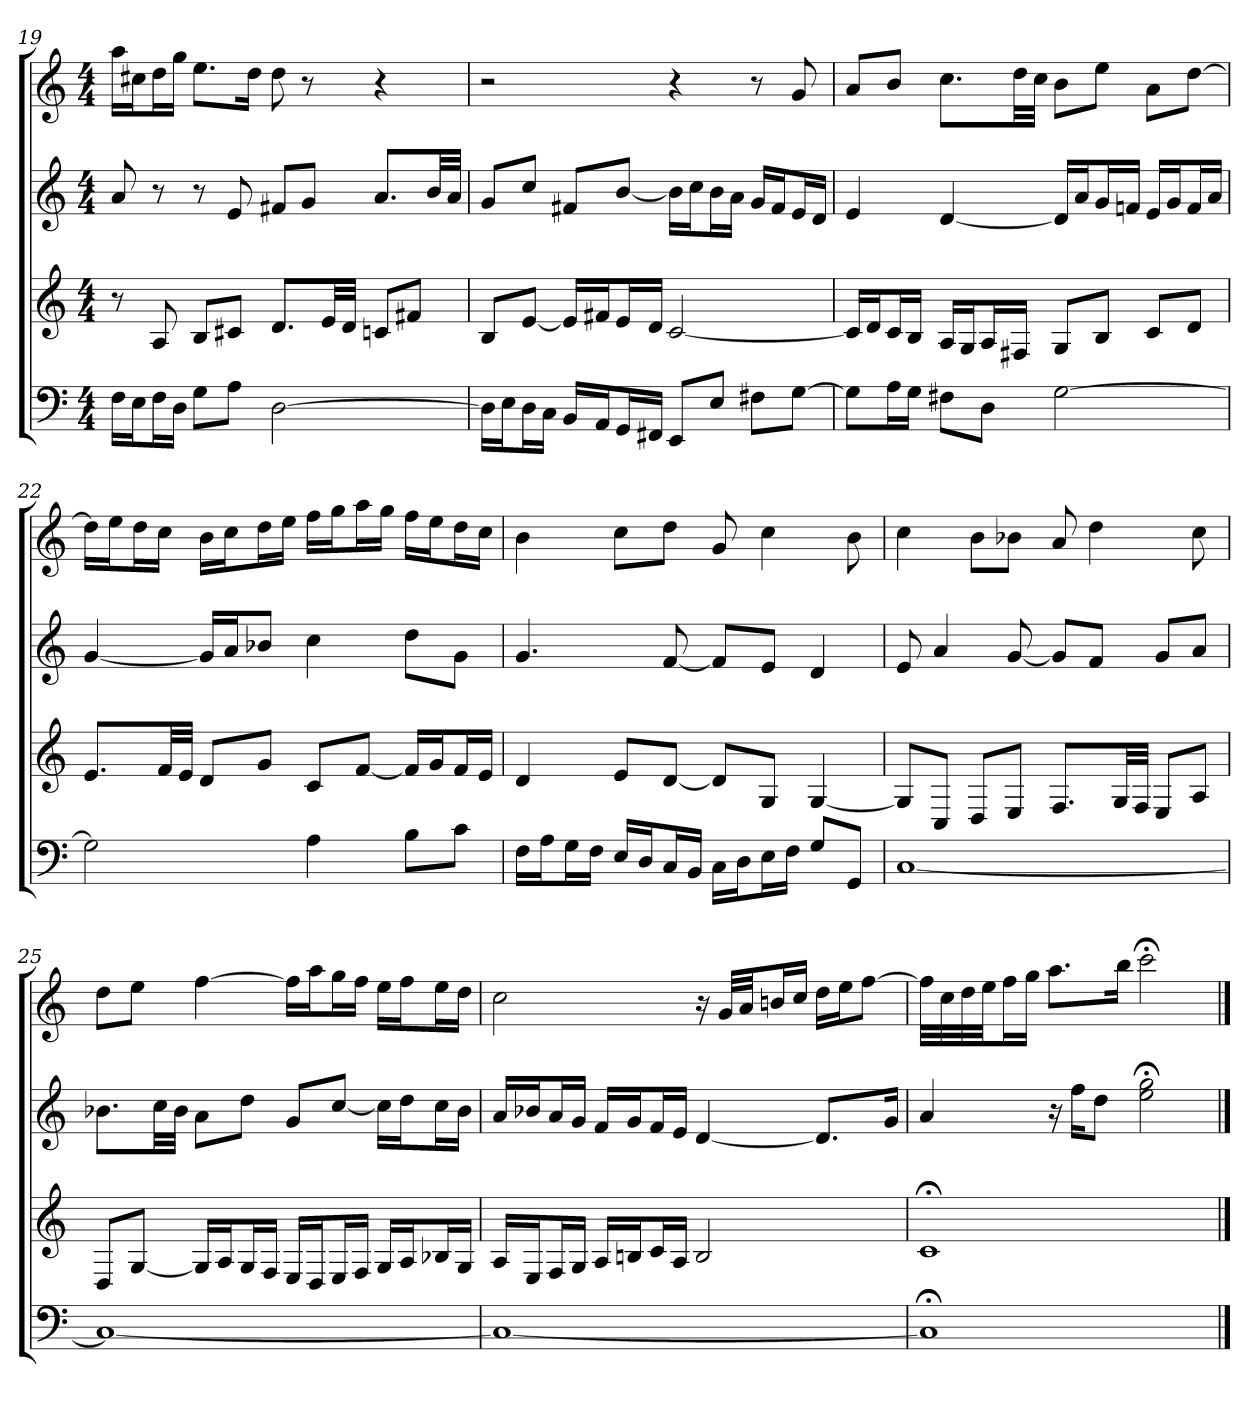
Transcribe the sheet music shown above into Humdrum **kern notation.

**kern	**kern	**kern	**kern
*part4	*part3	*part2	*part1
*staff4	*staff3	*staff2	*staff1
*k[]	*k[]	*k[]	*k[]
*C:	*C:	*C:	*C:
*M4/4	*M4/4	*M4/4	*M4/4
=19	=19	=19	=19
16FLL	8r	8a	16aaLL
16EJ	.	.	16cc#XJ
16FL	8A	8r	16ddL
16DJJ	.	.	16ggJJ
8GL	8BL	8r	8.eeL
8AJ	8c#XJ	8e	.
.	.	.	16ddJk
[2D	8.dL	8f#XL	8dd
.	.	8gJ	8r
.	32eLL	.	.
.	32dJJJ	.	.
.	8cnL	8.aL	4r
.	8f#XJ	.	.
.	.	32bLL	.
.	.	32aJJJ	.
=20	=20	=20	=20
16DLL]	8BL	8gL	2r
16EJ	.	.	.
16DL	[8eJ	8ccJ	.
16CJJ	.	.	.
16BBLL	16eLL]	8f#XL	.
16AAJ	16f#XJ	.	.
16GGL	16eL	[8bJ	.
16FF#XJJ	16dJJ	.	.
8EEL	[2c	16bLL]	4r
.	.	16ccJ	.
8EJ	.	16bL	.
.	.	16aJJ	.
8F#XL	.	16gLL	8r
.	.	16f#J	.
[8GJ	.	16eL	8g
.	.	16dJJ	.
=21	=21	=21	=21
8GL]	16cLL]	4e	8aL
.	16dJ	.	.
16AL	16cL	.	8bJ
16GJJ	16BJJ	.	.
8F#XL	16ALL	[4d	8.ccL
.	16GJ	.	.
8DJ	16AL	.	.
.	16F#XJJ	.	32ddLL
.	.	.	32ccJJJ
[2G	8GL	16dLL]	8bL
.	.	16aJ	.
.	8BJ	16gL	8eeJ
.	.	16fnJJ	.
.	8cL	16eLL	8aL
.	.	16gJ	.
.	8dJ	16fL	[8ddJ
.	.	16aJJ	.
=22	=22	=22	=22
2G]	8.eL	[4g	16ddLL]
.	.	.	16eeJ
.	.	.	16ddL
.	32fLL	.	16ccJJ
.	32eJJJ	.	.
.	8dL	16gLL]	16bLL
.	.	16aJ	16ccJ
.	8gJ	8b-XJ	16ddL
.	.	.	16eeJJ
4A	8cL	4cc	16ffLL
.	.	.	16ggJ
.	[8fJ	.	16aaL
.	.	.	16ggJJ
8BL	16fLL]	8ddL	16ffLL
.	16gJ	.	16eeJ
8cJ	16fL	8gJ	16ddL
.	16eJJ	.	16ccJJ
=23	=23	=23	=23
16FLL	4d	4.g	4b
16AJ	.	.	.
16GL	.	.	.
16FJJ	.	.	.
16ELL	8eL	.	8ccL
16DJ	.	.	.
16CL	[8dJ	[8f	8ddJ
16BBJJ	.	.	.
16CLL	8dL]	8fL]	8g
16DJ	.	.	.
16EL	8GJ	8eJ	4cc
16FJJ	.	.	.
8GL	[4G	4d	.
8GGJ	.	.	8b
=24	=24	=24	=24
[1C	8GL]	8e	4cc
.	8CJ	4a	.
.	8DL	.	8bL
.	8EJ	[8g	8b-XJ
.	8.FL	8gL]	8a
.	.	8fJ	4dd
.	32GLL	.	.
.	32FJJJ	.	.
.	8EL	8gL	.
.	8AJ	8aJ	8cc
=25	=25	=25	=25
1C_	8DL	8.b-XL	8ddL
.	[8GJ	.	8eeJ
.	.	32ccLL	.
.	.	32b-JJJ	.
.	16GLL]	8aL	[4ff
.	16AJ	.	.
.	16GL	8ddJ	.
.	16FJJ	.	.
.	16ELL	8gL	16ffLL]
.	16DJ	.	16aaJ
.	16EL	[8ccJ	16ggL
.	16FJJ	.	16ffJJ
.	16GLL	16ccLL]	16eeLL
.	16AJ	16ddJ	16ffJ
.	16B-XL	16ccL	16eeL
.	16GJJ	16b-JJ	16ddJJ
=26	=26	=26	=26
1C_	16ALL	16aLL	2cc
.	16EJ	16b-XJ	.
.	16FL	16aL	.
.	16GJJ	16gJJ	.
.	16ALL	16fLL	.
.	16BnJ	16gJ	.
.	16cL	16fL	.
.	16AJJ	16eJJ	.
.	2B	[4d	16r
.	.	.	32gLLL
.	.	.	32aJJ
.	.	.	16bnL
.	.	.	16ccJJ
.	.	8.dL]	16ddLL
.	.	.	16eeJ
.	.	.	[8ffJ
.	.	16gJk	.
=27	=27	=27	=27
1C;<]	1c;<	4a	32ffLLL]
.	.	.	32cc
.	.	.	32dd
.	.	.	32eeJJ
.	.	.	16ffL
.	.	.	16ggJJ
.	.	16r	8.aaL
.	.	16ffKL	.
.	.	8ddJ	.
.	.	.	16bbJk
.	.	2ee;< 2gg;<	2ccc;<
==	==	==	==
*-	*-	*-	*-
